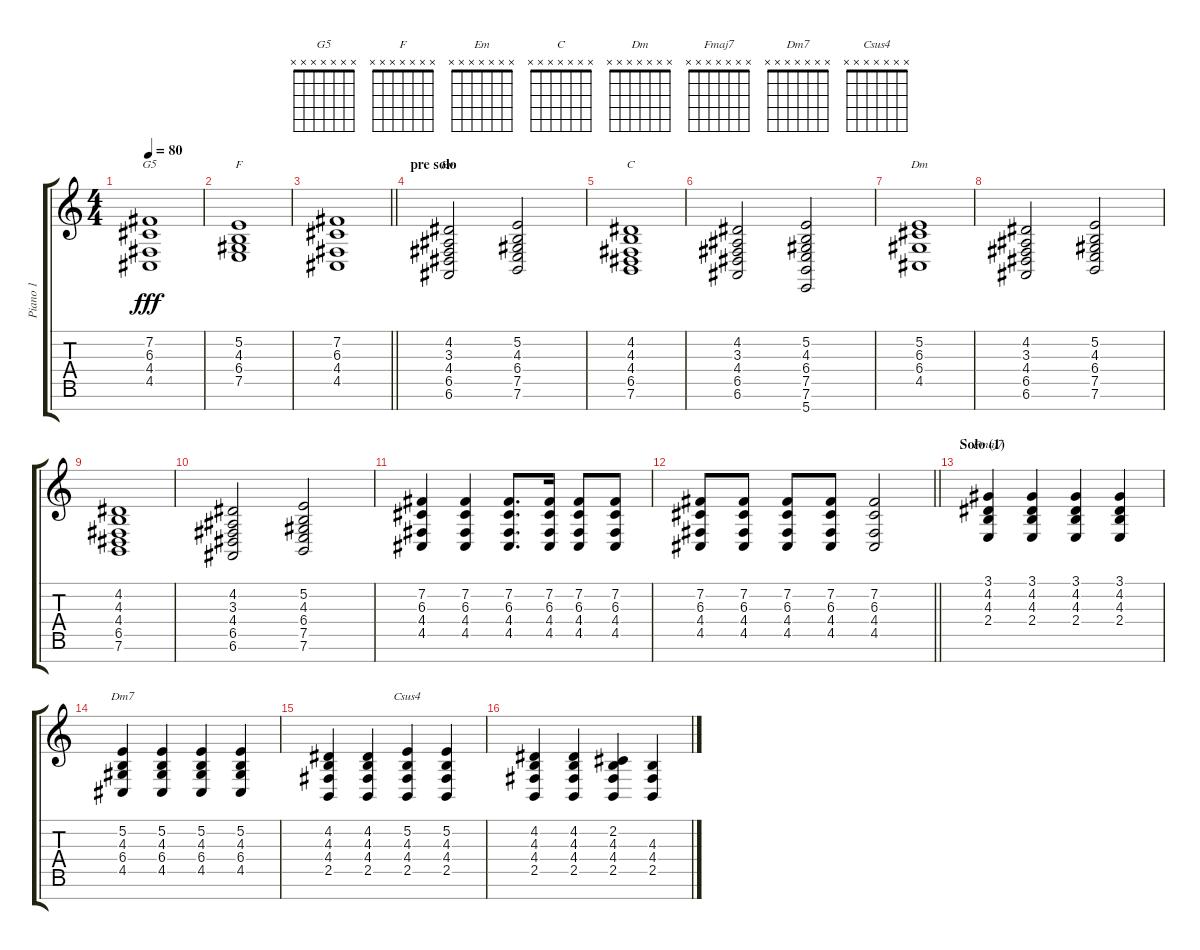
\track ("Piano 1" "Piano 1") {instrument acousticgrandpiano}
\staff {score tabs}
\tuning (F4 B3 G3 D3 A2 E2 B1) {hide}
\chord ("G5" x x x x x x x)
\chord ("F" x x x x x x x)
\chord ("Em" x x x x x x x)
\chord ("C" x x x x x x x)
\chord ("Dm" x x x x x x x)
\chord ("Fmaj7" x x x x x x x)
\chord ("Dm7" x x x x x x x)
\chord ("Csus4" x x x x x x x)
\ts (4 4)
\tempo 80
\clef g2
\ks c
(7.2 6.3 4.4 4.5).1{ch "G5" dy fff} |
(5.2 4.3 6.4 7.5).1{ch "F"} |
\barLineRight lightlight
(7.2 6.3 4.4 4.5).1 |
\section ("" "pre solo")
(4.2 3.3 4.4 6.5 6.6).2{ch "Em"} (5.2 4.3 6.4 7.5 7.6).2 |
(4.2 4.3 4.4 6.5 7.6).1{ch "C"} |
(4.2 3.3 4.4 6.5 6.6).2 (5.2 4.3 6.4 7.5 7.6 5.7).2 |
(5.2 6.3 6.4 4.5).1{ch "Dm"} |
(4.2 3.3 4.4 6.5 6.6).2 (5.2 4.3 6.4 7.5 7.6).2 |
(4.2 4.3 4.4 6.5 7.6).1 |
(4.2 3.3 4.4 6.5 6.6).2 (5.2 4.3 6.4 7.5 7.6).2 |
(7.2 6.3 4.4 4.5).4 (7.2 6.3 4.4 4.5).4 (7.2 6.3 4.4 4.5).8{d} (7.2 6.3 4.4 4.5).16 (7.2 6.3 4.4 4.5).8 (7.2 6.3 4.4 4.5).8 |
\barLineRight lightlight
(7.2 6.3 4.4 4.5).8 (7.2 6.3 4.4 4.5).8 (7.2 6.3 4.4 4.5).8 (7.2 6.3 4.4 4.5).8 (7.2 6.3 4.4 4.5).2 |
\section ("" "Solo (1)")
(3.1 4.2 4.3 2.4).4{ch "Fmaj7"} (3.1 4.2 4.3 2.4).4 (3.1 4.2 4.3 2.4).4 (3.1 4.2 4.3 2.4).4 |
(5.2 4.3 6.4 4.5).4{ch "Dm7"} (5.2 4.3 6.4 4.5).4 (5.2 4.3 6.4 4.5).4 (5.2 4.3 6.4 4.5).4 |
(4.2 4.3 4.4 2.5).4 (4.2 4.3 4.4 2.5).4 (5.2 4.3 4.4 2.5).4{ch "Csus4"} (5.2 4.3 4.4 2.5).4 |
(4.2 4.3 4.4 2.5).4 (4.2 4.3 4.4 2.5).4 (2.2 4.3 4.4 2.5).4 (4.3 4.4 2.5).4
